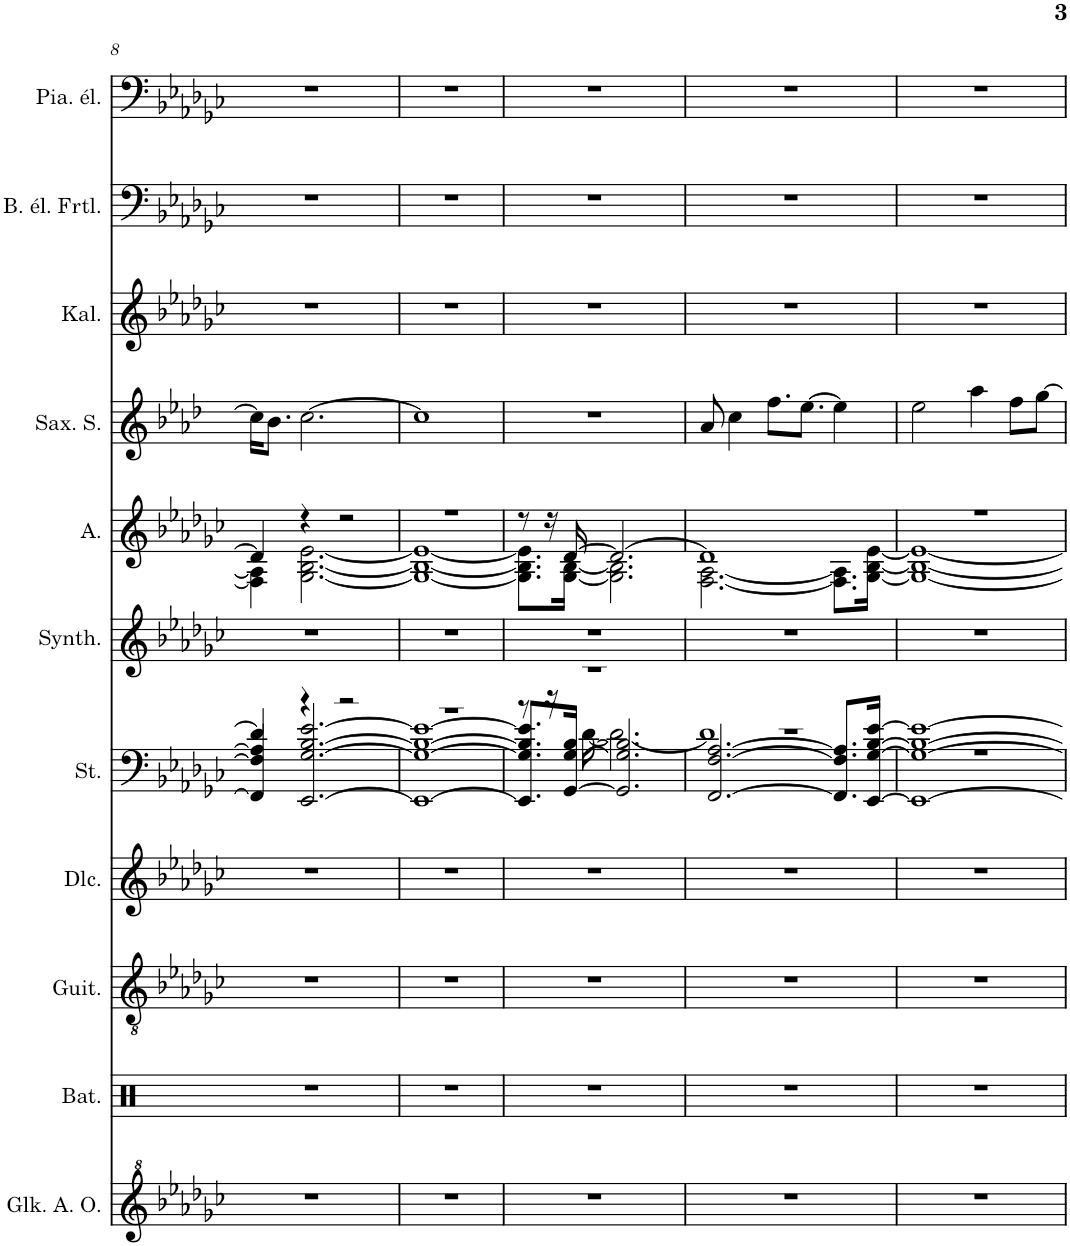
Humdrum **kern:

**kern	**kern	**kern	**kern	**kern	**kern	**kern	**kern	**kern	**kern	**kern
*part11	*part10	*part9	*part8	*part7	*part6	*part5	*part4	*part3	*part2	*part1
*staff11	*staff10	*staff9	*staff8	*staff7	*staff6	*staff5	*staff4	*staff3	*staff2	*staff1
*I"Glockenspiel Alto Orff	*I"Batterie	*I"Guitare acoustique	*I"Dulcimer	*I"Cordes	*I"Synthétiseur d'instruments à cordes	*I"Alto	*I"Saxophone Soprano	*I"Kalimba	*I"Basse électrique fretless	*I"Piano électrique
*I'Glk. A. O.	*I'Bat.	*I'Guit.	*I'Dlc.	*	*I'Synth.	*I'A.	*I'Sax. S.	*I'Kal.	*I'B. él. Frtl.	*I'Pia. él.
!!LO:PB:g=z
*clefG^2	*clefX	*clefGv2	*clefG2	*clefF4	*clefG2	*clefG2	*clefG2	*clefG2	*clefF4	*clefF4
*	*	*	*	*	*	*	*Trd1c2	*	*Trd7c12	*
*k[b-e-a-d-g-c-]	*k[]	*k[b-e-a-d-g-c-]	*k[b-e-a-d-g-c-]	*k[b-e-a-d-g-c-]	*k[b-e-a-d-g-c-]	*k[b-e-a-d-g-c-]	*k[b-e-a-d-]	*k[b-e-a-d-g-c-]	*k[b-e-a-d-g-c-]	*k[b-e-a-d-g-c-]
*M4/4	*M4/4	*M4/4	*M4/4	*M4/4	*M4/4	*M4/4	*M4/4	*M4/4	*M4/4	*M4/4
=8	=8	=8	=8	=8	=8	=8	=8	=8	=8	=8
*	*	*	*	*^	*	*^	*	*	*	*
1r	1r	1r	1r	4d-/]	4FF/] 4F/] 4A-/]	1r	4d-/]	4F\] 4A-\]	16cc\KL]	1r	1r	1r
.	.	.	.	.	.	.	.	.	8.b-\J	.	.	.
.	.	.	.	4r	[2.EE-/ [2.G-/ [2.B-/ [2.e-/	.	4r	[2.G-\ [2.B-\ [2.e-\	[2.cc\	.	.	.
.	.	.	.	2r	.	.	2r	.	.	.	.	.
=9	=9	=9	=9	=9	=9	=9	=9	=9	=9	=9	=9	=9
1r	1r	1r	1r	1r	1EE-_ 1G-_ 1B-_ 1e-_	1r	1r	1G-_ 1B-_ 1e-_	1cc]	1r	1r	1r
=10	=10	=10	=10	=10	=10	=10	=10	=10	=10	=10	=10	=10
*	*	*	*	*	*^	*	*	*	*	*	*	*
1r	1r	1r	1r	1r	8r	8.EE-/] 8.G-/] 8.B-/] 8.e-/]L	1r	8r	8.G-\] 8.B-\] 8.e-\]L	1r	1r	1r	1r
.	.	.	.	.	16r	.	.	16r	.	.	.	.	.
.	.	.	.	.	[16d-\	[16GG-/ [16G-/ [16B-/Jk	.	[16d-/	[16G-\ [16B-\Jk	.	.	.	.
.	.	.	.	.	2.d-\_	2.GG-/] 2.G-/] 2.B-/]	.	2.d-/_	2.G-\] 2.B-\]	.	.	.	.
=11	=11	=11	=11	=11	=11	=11	=11	=11	=11	=11	=11	=11	=11
1r	1r	1r	1r	1r	1d-]	[2.FF/ [2.F/ [2.A-/	1r	1d-]	[2.F\ [2.A-\	8a-/	1r	1r	1r
.	.	.	.	.	.	.	.	.	.	4cc\	.	.	.
.	.	.	.	.	.	.	.	.	.	8.ff\L	.	.	.
.	.	.	.	.	.	.	.	.	.	[8.ee-\J	.	.	.
.	.	.	.	.	.	8.FF/] 8.F/] 8.A-/]L	.	.	8.F\] 8.A-\]L	4ee-\]	.	.	.
.	.	.	.	.	.	[16EE-/ [16G-/ [16B-/ [16e-/Jk	.	.	[16G-\ [16B-\ [16e-\Jk	.	.	.	.
*	*	*	*	*	*v	*v	*	*	*	*	*	*	*
=12	=12	=12	=12	=12	=12	=12	=12	=12	=12	=12	=12	=12
1r	1r	1r	1r	1r	1EE-_ 1G-_ 1B-_ 1e-_	1r	1r	1G-_ 1B-_ 1e-_	2ee-\	1r	1r	1r
.	.	.	.	.	.	.	.	.	4aa-\	.	.	.
.	.	.	.	.	.	.	.	.	8ff\L	.	.	.
.	.	.	.	.	.	.	.	.	[8gg\J	.	.	.
*	*	*	*	*v	*v	*	*v	*v	*	*	*	*
=	=	=	=	=	=	=	=	=	=	=
*-	*-	*-	*-	*-	*-	*-	*-	*-	*-	*-
